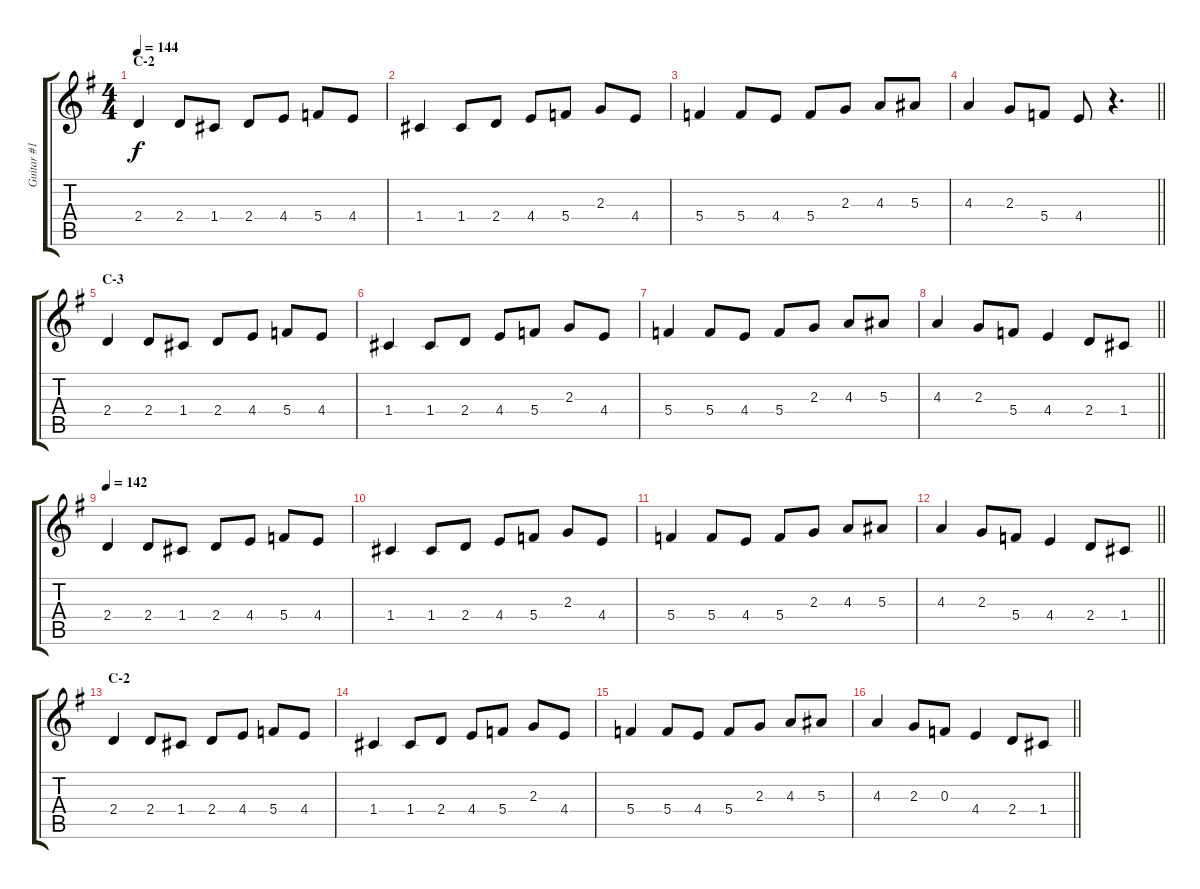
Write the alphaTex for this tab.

\track ("Guitar #1" "Guitar #1") {instrument distortionguitar}
\staff {score tabs}
\tuning (D4 A3 F3 C3 G2 D2) {hide}
\ts (4 4)
\section ("" "C-2")
\tempo 144
\clef g2
\ks g
2.4.4{dy f} 2.4.8 1.4.8 2.4.8 4.4.8 5.4.8 4.4.8 |
1.4.4 1.4.8 2.4.8 4.4.8 5.4.8 2.3.8 4.4.8 |
5.4.4 5.4.8 4.4.8 5.4.8 2.3.8 4.3.8 5.3.8 |
\barLineRight lightlight
4.3.4 2.3.8 5.4.8 4.4.8 r.4{d} |
\section ("" "C-3")
2.4.4 2.4.8 1.4.8 2.4.8 4.4.8 5.4.8 4.4.8 |
1.4.4 1.4.8 2.4.8 4.4.8 5.4.8 2.3.8 4.4.8 |
5.4.4 5.4.8 4.4.8 5.4.8 2.3.8 4.3.8 5.3.8 |
\barLineRight lightlight
4.3.4 2.3.8 5.4.8 4.4.4 2.4.8 1.4.8 |
\tempo 142
2.4.4 2.4.8 1.4.8 2.4.8 4.4.8 5.4.8 4.4.8 |
1.4.4 1.4.8 2.4.8 4.4.8 5.4.8 2.3.8 4.4.8 |
5.4.4 5.4.8 4.4.8 5.4.8 2.3.8 4.3.8 5.3.8 |
\barLineRight lightlight
4.3.4 2.3.8 5.4.8 4.4.4 2.4.8 1.4.8 |
\section ("" "C-2")
2.4.4 2.4.8 1.4.8 2.4.8 4.4.8 5.4.8 4.4.8 |
1.4.4 1.4.8 2.4.8 4.4.8 5.4.8 2.3.8 4.4.8 |
5.4.4 5.4.8 4.4.8 5.4.8 2.3.8 4.3.8 5.3.8 |
\barLineRight lightlight
4.3.4 2.3.8 0.3.8 4.4.4 2.4.8 1.4.8
